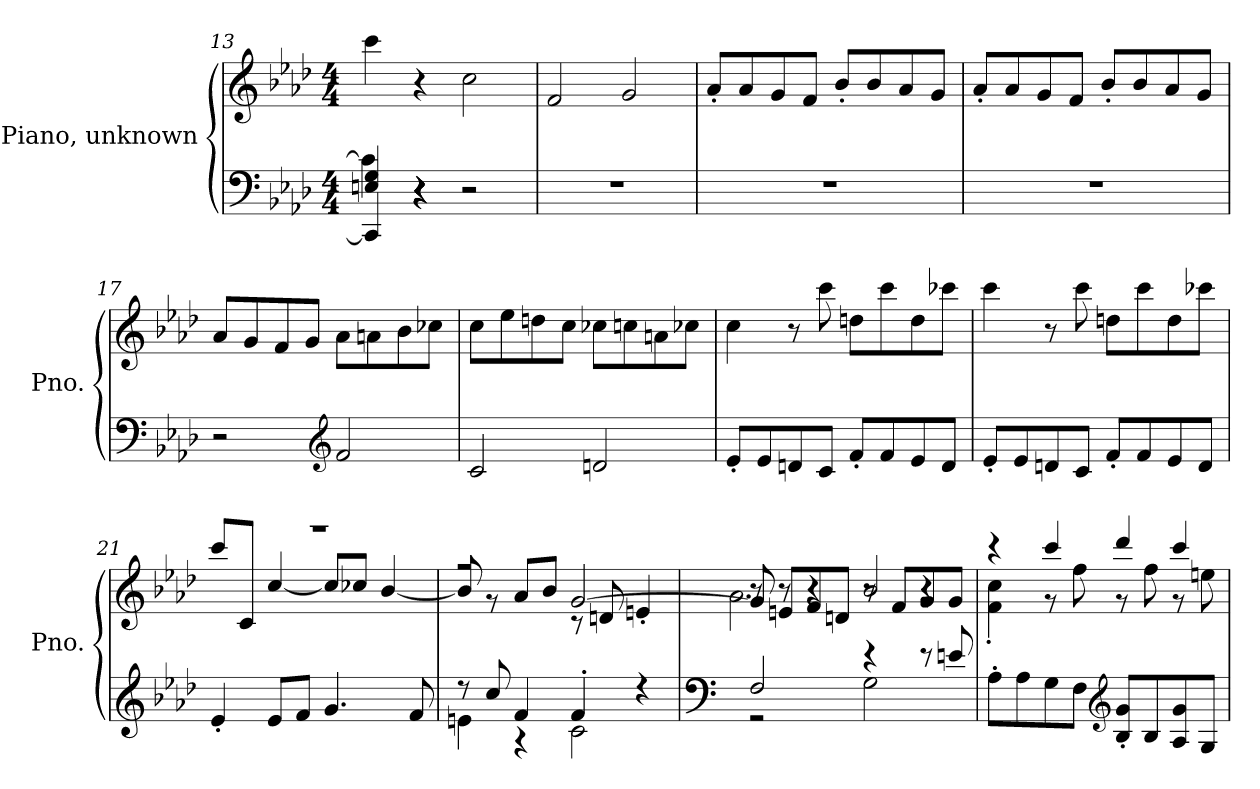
**kern	**kern
*part1	*part1
*staff2	*staff1
*I"Piano, unknown	*
*I'Pno.	*
*clefF4	*clefG2
*k[b-e-a-d-]	*k[b-e-a-d-]
*M4/4	*M4/4
=13	=13
*^	*
*	*^	*
4En/ 4G/	4c\]	4CC/]	4ccc\
4r	4r	4r	4r
2r	2r	2r	2cc\
*v	*v	*v	*
=14	=14
1r	2f/
.	2g/
=15	=15
1r	8a-'/L
.	8a-/
.	8g/
.	8f/J
.	8b-'/L
.	8b-/
.	8a-/
.	8g/J
!!LO:LB:g=z
=16	=16
1r	8a-'/L
.	8a-/
.	8g/
.	8f/J
.	8b-'/L
.	8b-/
.	8a-/
.	8g/J
=17	=17
2r	8a-/L
.	8g/
.	8f/
.	8g/J
*clefG2	*
2f/	8a-\L
.	8an\
.	8b-\
.	8cc-X\J
=18	=18
2c/	8cc\L
.	8ee-\
.	8ddn\
.	8cc\J
2dn/	8cc-X\L
.	8ccn\
.	8an\
.	8cc-X\J
=19	=19
8e-'/L	4cc\
8e-/	.
8dn/	8r
8c/J	8ccc\
8f'/L	8ddn\L
8f/	8ccc\
8e-/	8dd\
8d/J	8ccc-X\J
!!LO:LB:g=z
=20	=20
8e-'/L	4ccc\
8e-/	.
8dn/	8r
8c/J	8ccc\
8f'/L	8ddn\L
8f/	8ccc\
8e-/	8dd\
8d/J	8ccc-X\J
=21	=21
*	*^
4e-'/	1r	8ccc/L
.	.	8c/J
8e-/L	.	[4cc/
8f/J	.	.
4.g/	.	8cc/L]
.	.	8cc-X/J
.	.	[4b-/
8f/	.	.
=22	=22	=22
*^	*	*
8r	4en\	2r	8b-/]
8cc/	.	.	8r
4f/	4r	.	8a-/L
.	.	.	8b-/J
4f'/	2c\	[2g/	8r
.	.	.	8dn/
4r	.	.	4en'/
*	*	*v	*v
!!LO:LB:g=z
=23	=23	=23
*clefF4	*	*
*	*	*^
*	*	*	*^
2F/	2r	8g/]	2.a-\	8r
.	.	8r	.	8en/L
.	.	4r	.	8f/
.	.	.	.	8dn/J
4r	2G\	2b-/	.	8r
.	.	.	.	8f/L
8r	.	.	4r	8g/
8en/	.	.	.	8g/J
*v	*v	*	*	*
*	*	*v	*v
=24	=24	=24
8A-'\L	4r	4f\' 4cc\'
8A-\	.	.
8G\	4ccc/	8r
8F\J	.	8ff\
*clefG2	*	*
8B-/' 8g/'L	4ddd-/	8r
8B-/	.	8ff\
8A-/ 8g/	4ccc/	8r
8G/J	.	8een\
*	*v	*v
=	=
*-	*-
